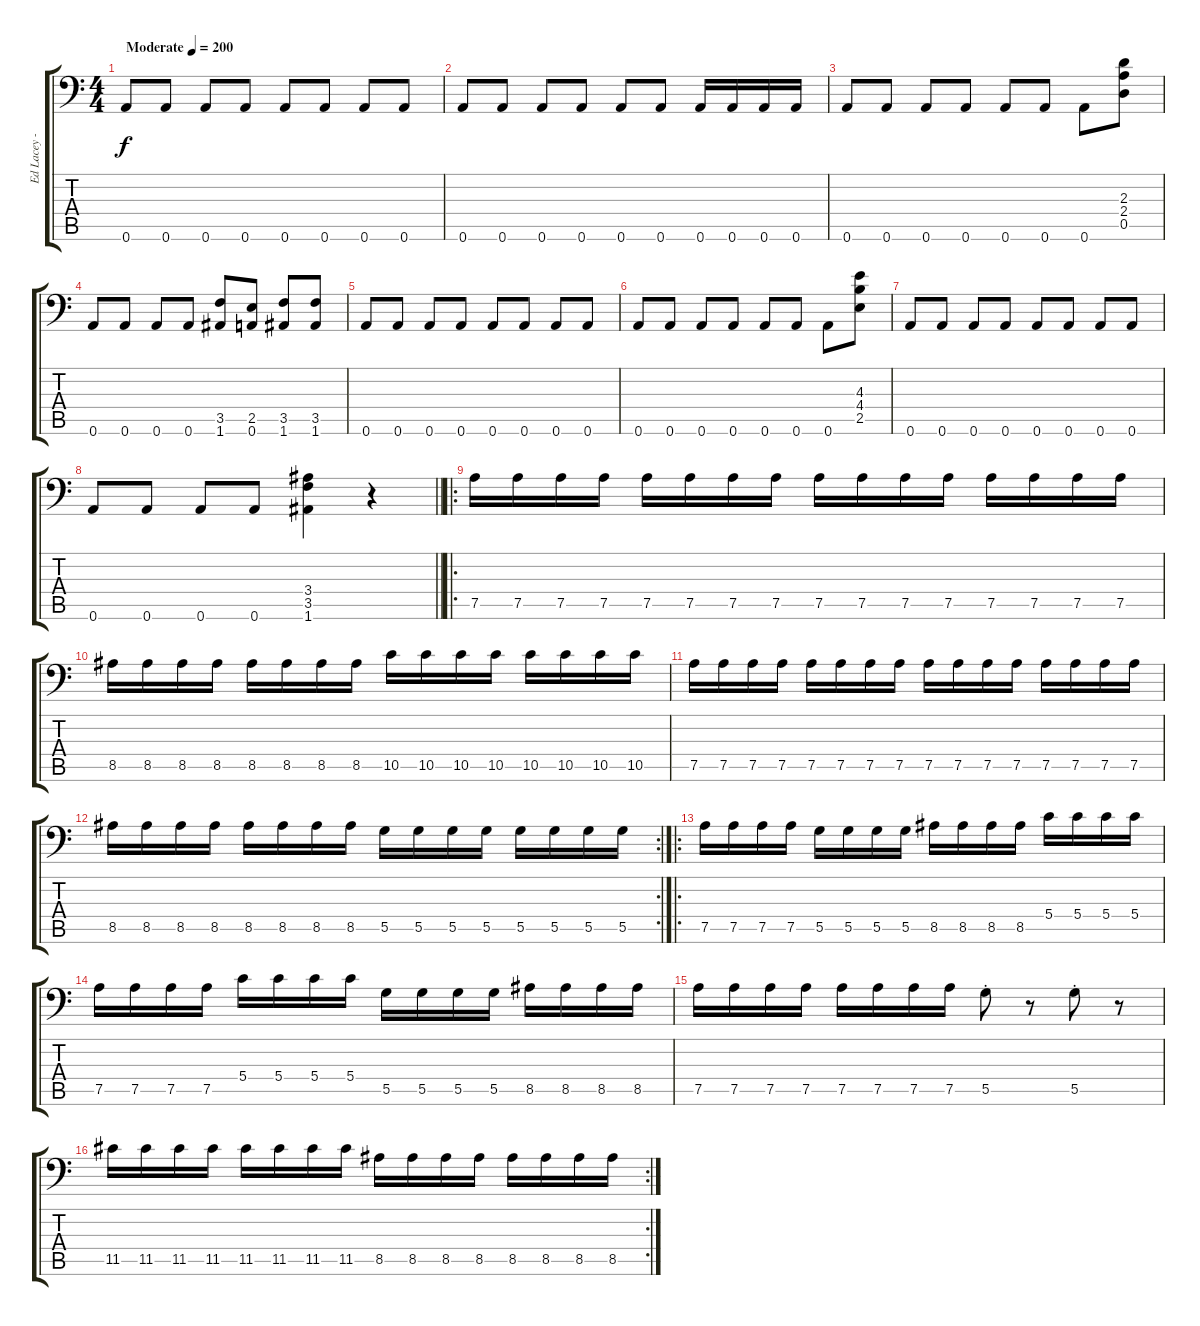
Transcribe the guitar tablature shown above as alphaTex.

\track ("Ed Lacey - Guitar" "Ed Lacey -") {instrument overdrivenguitar}
\staff {score tabs}
\tuning (A3 E3 C3 G2 D2 A1) {hide}
\ts (4 4)
\tempo (200 "Moderate")
\clef f4
\ks c
0.6.8{dy f instrument overdrivenguitar} 0.6.8 0.6.8 0.6.8 0.6.8 0.6.8 0.6.8 0.6.8 |
0.6.8 0.6.8 0.6.8 0.6.8 0.6.8 0.6.8 0.6.16 0.6.16 0.6.16 0.6.16 |
0.6.8 0.6.8 0.6.8 0.6.8 0.6.8 0.6.8 0.6.8 (2.3 2.4 0.5).8 |
0.6.8 0.6.8 0.6.8 0.6.8 (3.5 1.6).8 (2.5 0.6).8 (3.5 1.6).8 (3.5 1.6).8 |
0.6.8 0.6.8 0.6.8 0.6.8 0.6.8 0.6.8 0.6.8 0.6.8 |
0.6.8 0.6.8 0.6.8 0.6.8 0.6.8 0.6.8 0.6.8 (4.3 4.4 2.5).8 |
0.6.8 0.6.8 0.6.8 0.6.8 0.6.8 0.6.8 0.6.8 0.6.8 |
\barLineRight lightlight
0.6.8 0.6.8 0.6.8 0.6.8 (3.4 3.5 1.6).4 r.4 |
\ro
7.5.16 7.5.16 7.5.16 7.5.16 7.5.16 7.5.16 7.5.16 7.5.16 7.5.16 7.5.16 7.5.16 7.5.16 7.5.16 7.5.16 7.5.16 7.5.16 |
8.5.16 8.5.16 8.5.16 8.5.16 8.5.16 8.5.16 8.5.16 8.5.16 10.5.16 10.5.16 10.5.16 10.5.16 10.5.16 10.5.16 10.5.16 10.5.16 |
7.5.16 7.5.16 7.5.16 7.5.16 7.5.16 7.5.16 7.5.16 7.5.16 7.5.16 7.5.16 7.5.16 7.5.16 7.5.16 7.5.16 7.5.16 7.5.16 |
\rc 2
8.5.16 8.5.16 8.5.16 8.5.16 8.5.16 8.5.16 8.5.16 8.5.16 5.5.16 5.5.16 5.5.16 5.5.16 5.5.16 5.5.16 5.5.16 5.5.16 |
\ro
7.5.16 7.5.16 7.5.16 7.5.16 5.5.16 5.5.16 5.5.16 5.5.16 8.5.16 8.5.16 8.5.16 8.5.16 5.4.16 5.4.16 5.4.16 5.4.16 |
7.5.16 7.5.16 7.5.16 7.5.16 5.4.16 5.4.16 5.4.16 5.4.16 5.5.16 5.5.16 5.5.16 5.5.16 8.5.16 8.5.16 8.5.16 8.5.16 |
7.5.16 7.5.16 7.5.16 7.5.16 7.5.16 7.5.16 7.5.16 7.5.16 5.5{st}.8 r.8 5.5{st}.8 r.8 |
\rc 2
11.5.16 11.5.16 11.5.16 11.5.16 11.5.16 11.5.16 11.5.16 11.5.16 8.5.16 8.5.16 8.5.16 8.5.16 8.5.16 8.5.16 8.5.16 8.5.16
